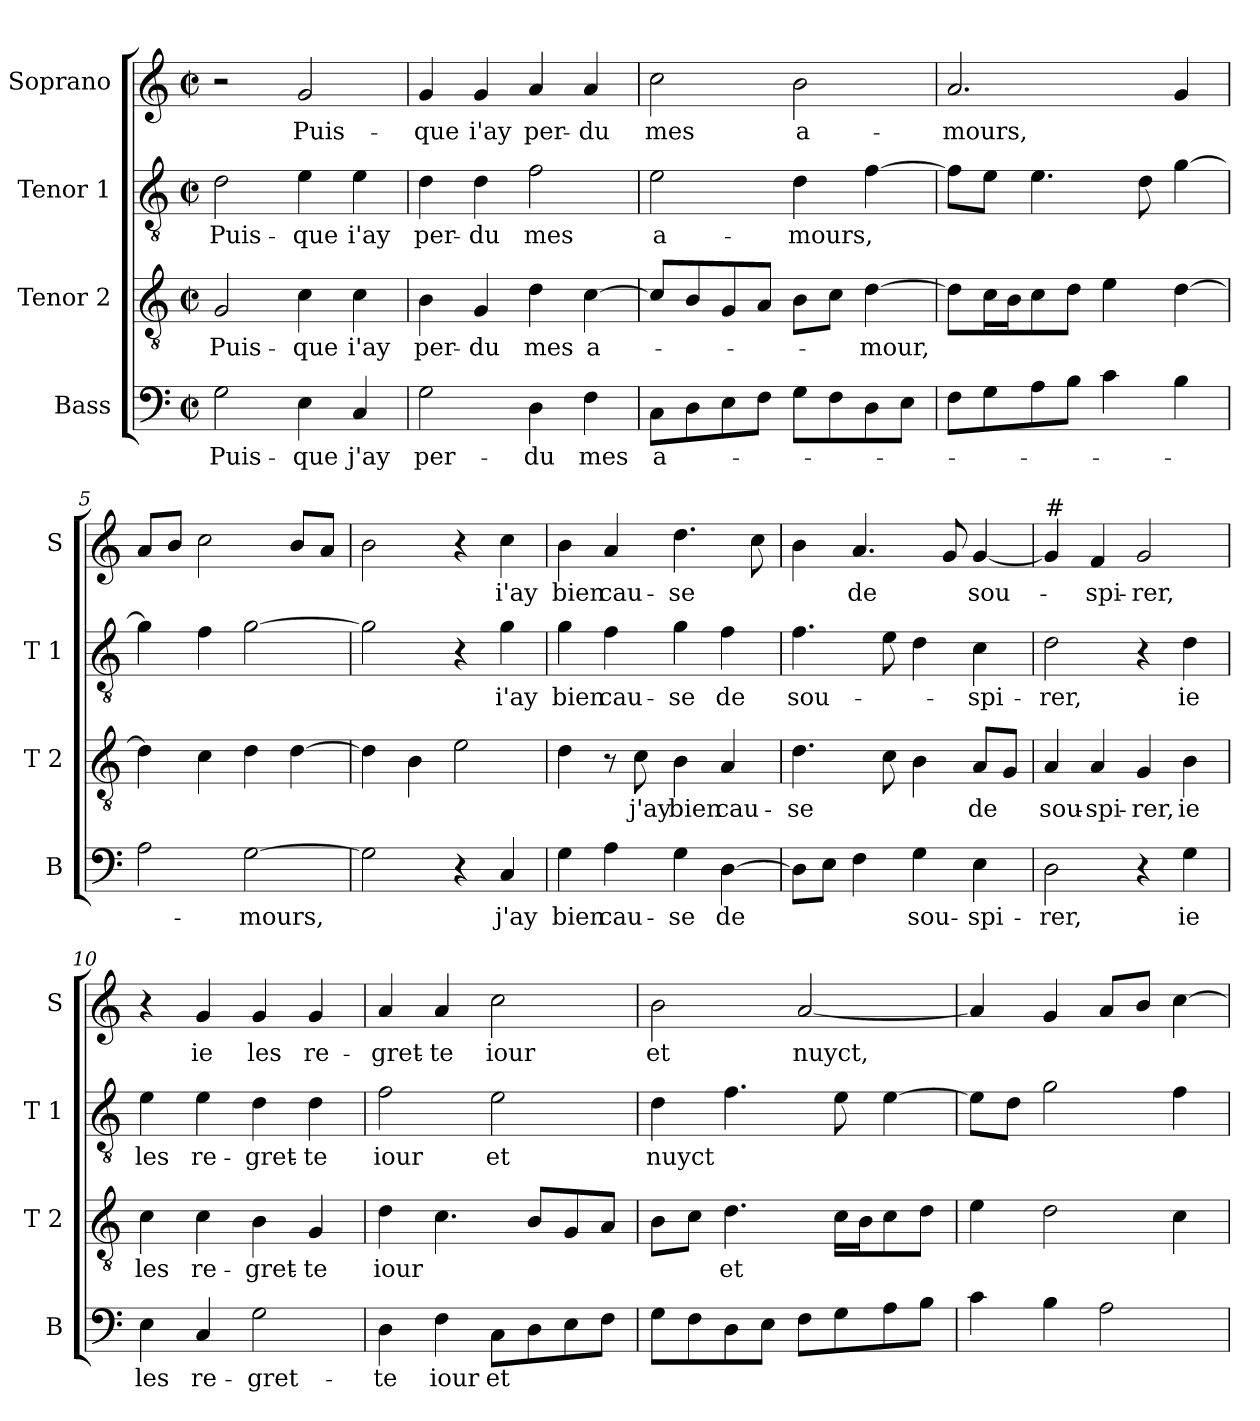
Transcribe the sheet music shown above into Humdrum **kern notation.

**kern	**text	**kern	**text	**kern	**text	**kern	**text
*part4	*part4	*part3	*part3	*part2	*part2	*part1	*part1
*staff4	*staff4	*staff3	*staff3	*staff2	*staff2	*staff1	*staff1
*I"Bass	*	*I"Tenor 2	*	*I"Tenor 1	*	*I"Soprano	*
*I'B	*	*I'T 2	*	*I'T 1	*	*I'S	*
*clefF4	*	*clefGv2	*	*clefGv2	*	*clefG2	*
*k[]	*	*k[]	*	*k[]	*	*k[]	*
*C:	*	*C:	*	*C:	*	*C:	*
*M2/2	*	*M2/2	*	*M2/2	*	*M2/2	*
*met(c|)	*	*met(c|)	*	*met(c|)	*	*met(c|)	*
=1	=1	=1	=1	=1	=1	=1	=1
!	!LO:LY:b	!	!LO:LY:b	!	!LO:LY:b	!	!
2G\	Puis-	2G/	Puis-	2d\	Puis-	2r	.
!	!LO:LY:b	!	!LO:LY:b	!	!LO:LY:b	!	!LO:LY:b
4E\	-que	4c\	-que	4e\	-que	2g/	Puis-
!	!LO:LY:b	!	!LO:LY:b	!	!LO:LY:b	!	!
4C/	j'ay	4c\	i'ay	4e\	i'ay	.	.
=2	=2	=2	=2	=2	=2	=2	=2
!	!LO:LY:b	!	!LO:LY:b	!	!LO:LY:b	!	!LO:LY:b
2G\	per-	4B\	per-	4d\	per-	4g/	-que
!	!	!	!LO:LY:b	!	!LO:LY:b	!	!LO:LY:b
.	.	4G/	-du	4d\	-du	4g/	i'ay
!	!LO:LY:b	!	!LO:LY:b	!	!LO:LY:b	!	!LO:LY:b
4D\	-du	4d\	mes	2f\	mes	4a/	per-
!	!LO:LY:b	!	!LO:LY:b	!	!	!	!LO:LY:b
4F\	mes	[4c\	a-	.	.	4a/	-du
=3	=3	=3	=3	=3	=3	=3	=3
!	!LO:LY:b	!	!	!	!LO:LY:b	!	!LO:LY:b
8C\L	a-	8c/L]	.	2e\	a-	2cc\	mes
8D\	.	8B/	.	.	.	.	.
8E\	.	8G/	.	.	.	.	.
8F\J	.	8A/J	.	.	.	.	.
!	!	!	!	!	!LO:LY:b	!	!LO:LY:b
8G\L	.	8B\L	.	4d\	-mours,	2b\	a-
8F\	.	8c\J	.	.	.	.	.
!	!	!	!LO:LY:b	!	!	!	!
8D\	.	[4d\	-mour,	[4f\	.	.	.
8E\J	.	.	.	.	.	.	.
=4	=4	=4	=4	=4	=4	=4	=4
!	!	!	!	!	!	!	!LO:LY:b
8F\L	.	8d\L]	.	8f\L]	.	2.a/	-mours,
8G\	.	16c\L	.	8e\J	.	.	.
.	.	16B\J	.	.	.	.	.
8A\	.	8c\	.	4.e\	.	.	.
8B\J	.	8d\J	.	.	.	.	.
4c\	.	4e\	.	.	.	.	.
.	.	.	.	8d\	.	.	.
4B\	.	[4d\	.	[4g\	.	4g/	.
!!LO:LB:g=z
=5	=5	=5	=5	=5	=5	=5	=5
2A\	.	4d\]	.	4g\]	.	8a/L	.
.	.	.	.	.	.	8b/J	.
.	.	4c\	.	4f\	.	2cc\	.
!	!LO:LY:b	!	!	!	!	!	!
[2G\	-mours,	4d\	.	[2g\	.	.	.
.	.	[4d\	.	.	.	8b/L	.
.	.	.	.	.	.	8a/J	.
=6	=6	=6	=6	=6	=6	=6	=6
2G\]	.	4d\]	.	2g\]	.	2b\	.
.	.	4B\	.	.	.	.	.
4r	.	2e\	.	4r	.	4r	.
!	!LO:LY:b	!	!	!	!LO:LY:b	!	!LO:LY:b
4C/	j'ay	.	.	4g\	i'ay	4cc\	i'ay
=7	=7	=7	=7	=7	=7	=7	=7
!	!LO:LY:b	!	!	!	!LO:LY:b	!	!LO:LY:b
4G\	bien	4d\	.	4g\	bien	4b\	bien
!	!LO:LY:b	!	!	!	!LO:LY:b	!	!LO:LY:b
4A\	cau-	8r	.	4f\	cau-	4a/	cau-
!	!	!	!LO:LY:b	!	!	!	!
.	.	8c\	j'ay	.	.	.	.
!	!LO:LY:b	!	!LO:LY:b	!	!LO:LY:b	!	!LO:LY:b
4G\	-se	4B\	bien	4g\	-se	4.dd\	-se
!	!LO:LY:b	!	!LO:LY:b	!	!LO:LY:b	!	!
[4D\	de	4A/	cau-	4f\	de	.	.
.	.	.	.	.	.	8cc\	.
=8	=8	=8	=8	=8	=8	=8	=8
!	!	!	!LO:LY:b	!	!LO:LY:b	!	!
8D\L]	.	4.d\	-se	4.f\	sou-	4b\	.
8E\J	.	.	.	.	.	.	.
!	!	!	!	!	!	!	!LO:LY:b
4F\	.	.	.	.	.	4.a/	de
.	.	8c\	.	8e\	.	.	.
!	!LO:LY:b	!	!	!	!	!	!
4G\	sou-	4B\	.	4d\	.	.	.
.	.	.	.	.	.	8g/	.
!	!LO:LY:b	!	!LO:LY:b	!	!LO:LY:b	!	!LO:LY:b
4E\	-spi-	8A/L	de	4c\	-spi-	[4g/	sou-
.	.	8G/J	.	.	.	.	.
=9	=9	=9	=9	=9	=9	=9	=9
!	!	!	!	!	!	!LO:TX:a:t=#	!
!	!LO:LY:b	!	!LO:LY:b	!	!LO:LY:b	!	!
2D\	-rer,	4A/	sou-	2d\	-rer,	4g/]	.
!	!	!	!LO:LY:b	!	!	!	!LO:LY:b
.	.	4A/	-spi-	.	.	4f/	-spi-
!	!	!	!LO:LY:b	!	!	!	!LO:LY:b
4r	.	4G/	-rer,	4r	.	2g/	-rer,
!	!LO:LY:b	!	!LO:LY:b	!	!LO:LY:b	!	!
4G\	ie	4B\	ie	4d\	ie	.	.
!!LO:PB:g=z
=10	=10	=10	=10	=10	=10	=10	=10
!	!LO:LY:b	!	!LO:LY:b	!	!LO:LY:b	!	!
4E\	les	4c\	les	4e\	les	4r	.
!	!LO:LY:b	!	!LO:LY:b	!	!LO:LY:b	!	!LO:LY:b
4C/	re-	4c\	re-	4e\	re-	4g/	ie
!	!LO:LY:b	!	!LO:LY:b	!	!LO:LY:b	!	!LO:LY:b
2G\	-gret-	4B\	-gret-	4d\	-gret-	4g/	les
!	!	!	!LO:LY:b	!	!LO:LY:b	!	!LO:LY:b
.	.	4G/	-te	4d\	-te	4g/	re-
=11	=11	=11	=11	=11	=11	=11	=11
!	!LO:LY:b	!	!LO:LY:b	!	!LO:LY:b	!	!LO:LY:b
4D\	-te	4d\	iour	2f\	iour	4a/	-gret-
!	!LO:LY:b	!	!	!	!	!	!LO:LY:b
4F\	iour	4.c\	.	.	.	4a/	-te
!	!LO:LY:b	!	!	!	!LO:LY:b	!	!LO:LY:b
8C\L	et	.	.	2e\	et	2cc\	iour
8D\	.	8B/L	.	.	.	.	.
8E\	.	8G/	.	.	.	.	.
8F\J	.	8A/J	.	.	.	.	.
=12	=12	=12	=12	=12	=12	=12	=12
!	!	!	!	!	!LO:LY:b	!	!LO:LY:b
8G\L	.	8B\L	.	4d\	nuyct	2b\	et
8F\	.	8c\J	.	.	.	.	.
!	!	!	!LO:LY:b	!	!	!	!
8D\	.	4.d\	et	4.f\	.	.	.
8E\J	.	.	.	.	.	.	.
!	!	!	!	!	!	!	!LO:LY:b
8F\L	.	.	.	.	.	[2a/	nuyct,
8G\	.	16c\LL	.	8e\	.	.	.
.	.	16B\J	.	.	.	.	.
8A\	.	8c\	.	[4e\	.	.	.
8B\J	.	8d\J	.	.	.	.	.
=13	=13	=13	=13	=13	=13	=13	=13
4c\	.	4e\	.	8e\L]	.	4a/]	.
.	.	.	.	8d\J	.	.	.
4B\	.	2d\	.	2g\	.	4g/	.
2A\	.	.	.	.	.	8a/L	.
.	.	.	.	.	.	8b/J	.
.	.	4c\	.	4f\	.	[4cc\	.
=	=	=	=	=	=	=	=
*-	*-	*-	*-	*-	*-	*-	*-
